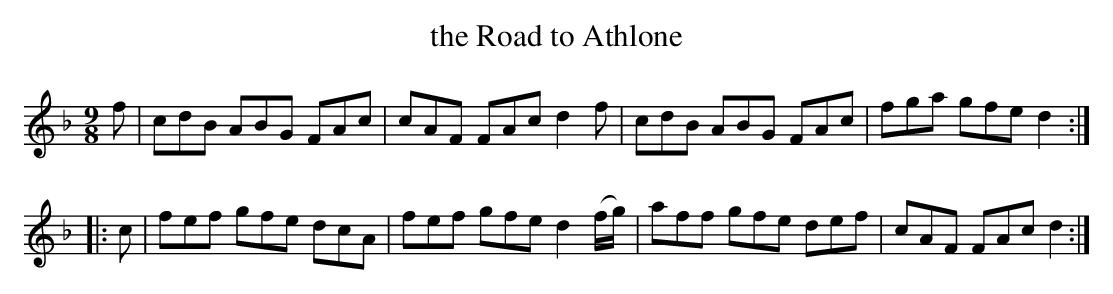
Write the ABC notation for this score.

X:1
T: the Road to Athlone
M: 9/8
K: F
   f | cdB ABG FAc | cAF FAc d2f | cdB ABG FAc | fga gfe d2 :|
|: c | fef gfe dcA | fef gfe d2(f/g/) | aff gfe def | cAF FAc d2 :|
